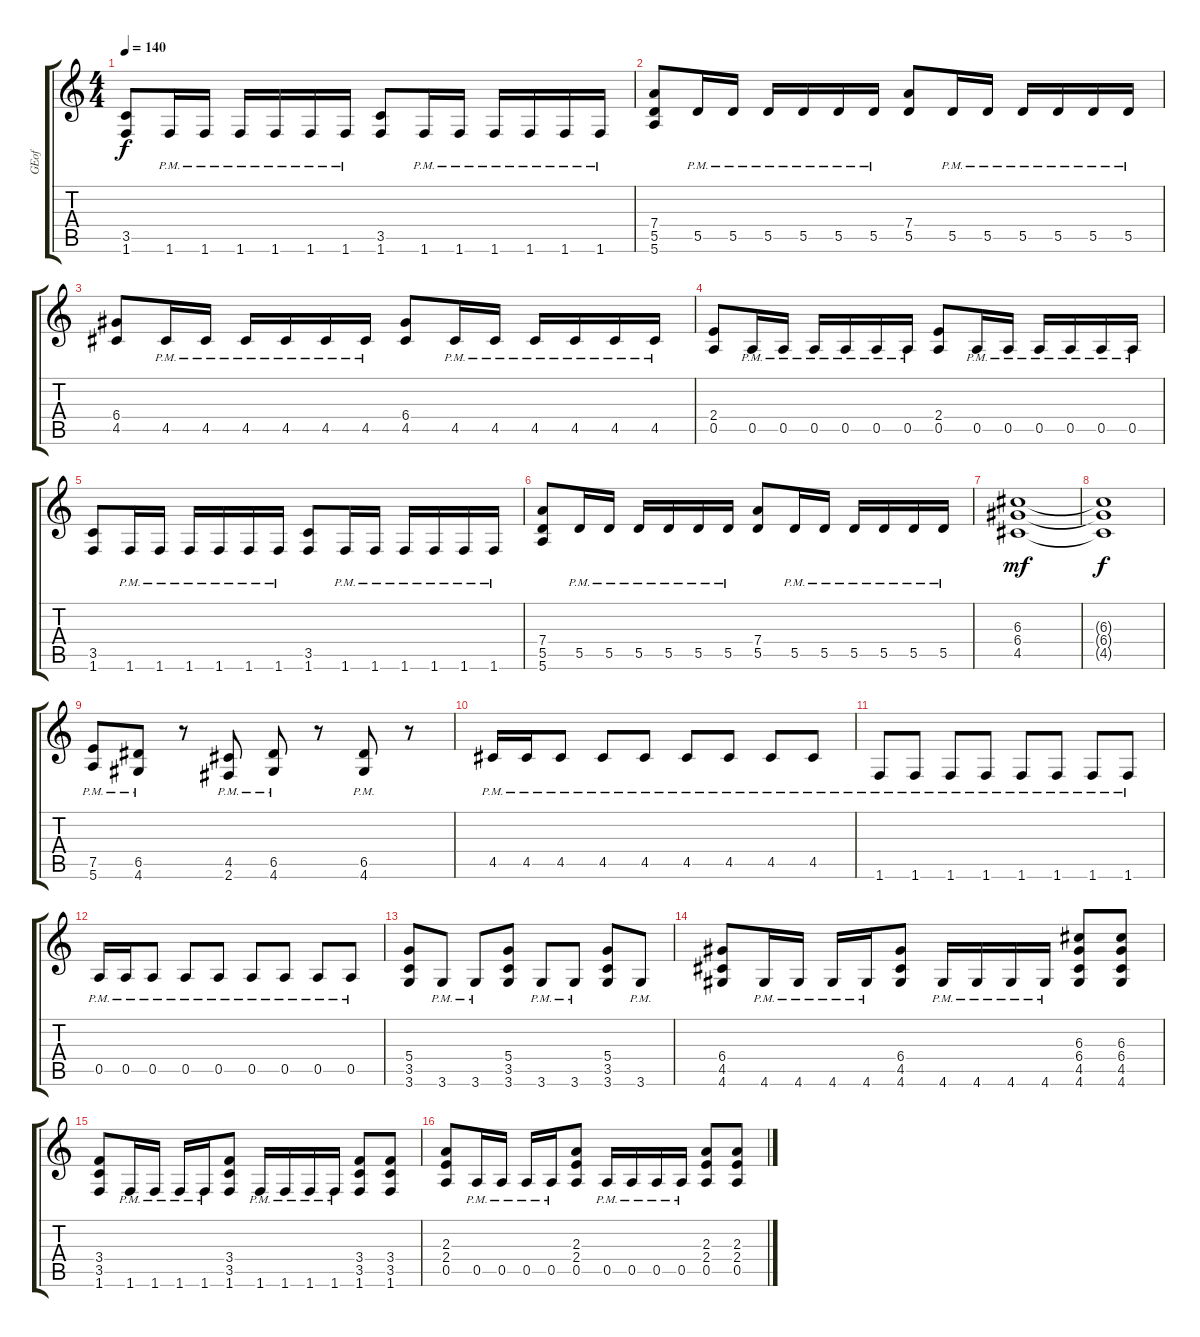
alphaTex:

\track ("GEof" "GEof") {instrument distortionguitar}
\staff {score tabs}
\tuning (E4 B3 G3 D3 A2 E2) {hide}
\ts (4 4)
\tempo 140
\clef g2
\ks c
(3.5 1.6).8{dy f} 1.6{pm}.16 1.6{pm}.16 1.6{pm}.16 1.6{pm}.16 1.6{pm}.16 1.6{pm}.16 (3.5 1.6).8 1.6{pm}.16 1.6{pm}.16 1.6{pm}.16 1.6{pm}.16 1.6{pm}.16 1.6{pm}.16 |
(7.4 5.5 5.6).8 5.5{pm}.16 5.5{pm}.16 5.5{pm}.16 5.5{pm}.16 5.5{pm}.16 5.5{pm}.16 (7.4 5.5).8 5.5{pm}.16 5.5{pm}.16 5.5{pm}.16 5.5{pm}.16 5.5{pm}.16 5.5{pm}.16 |
(6.4 4.5).8 4.5{pm}.16 4.5{pm}.16 4.5{pm}.16 4.5{pm}.16 4.5{pm}.16 4.5{pm}.16 (6.4 4.5).8 4.5{pm}.16 4.5{pm}.16 4.5{pm}.16 4.5{pm}.16 4.5{pm}.16 4.5{pm}.16 |
(2.4 0.5).8 0.5{pm}.16 0.5{pm}.16 0.5{pm}.16 0.5{pm}.16 0.5{pm}.16 0.5{pm}.16 (2.4 0.5).8 0.5{pm}.16 0.5{pm}.16 0.5{pm}.16 0.5{pm}.16 0.5{pm}.16 0.5{pm}.16 |
(3.5 1.6).8 1.6{pm}.16 1.6{pm}.16 1.6{pm}.16 1.6{pm}.16 1.6{pm}.16 1.6{pm}.16 (3.5 1.6).8 1.6{pm}.16 1.6{pm}.16 1.6{pm}.16 1.6{pm}.16 1.6{pm}.16 1.6{pm}.16 |
(7.4 5.5 5.6).8 5.5{pm}.16 5.5{pm}.16 5.5{pm}.16 5.5{pm}.16 5.5{pm}.16 5.5{pm}.16 (7.4 5.5).8 5.5{pm}.16 5.5{pm}.16 5.5{pm}.16 5.5{pm}.16 5.5{pm}.16 5.5{pm}.16 |
(6.3 6.4 4.5).1{dy mf} |
(6.3{t} 6.4{t} 4.5{t}).1{dy f} |
(7.5{pm} 5.6{pm}).8 (6.5{pm} 4.6{pm}).8 r.8 (4.5{pm} 2.6{pm}).8 (6.5{pm} 4.6{pm}).8 r.8 (6.5{pm} 4.6{pm}).8 r.8 |
4.5{pm}.16 4.5{pm}.16 4.5{pm}.8 4.5{pm}.8 4.5{pm}.8 4.5{pm}.8 4.5{pm}.8 4.5{pm}.8 4.5{pm}.8 |
1.6{pm}.8 1.6{pm}.8 1.6{pm}.8 1.6{pm}.8 1.6{pm}.8 1.6{pm}.8 1.6{pm}.8 1.6{pm}.8 |
0.5{pm}.16 0.5{pm}.16 0.5{pm}.8 0.5{pm}.8 0.5{pm}.8 0.5{pm}.8 0.5{pm}.8 0.5{pm}.8 0.5{pm}.8 |
(5.4 3.5 3.6).8 3.6{pm}.8 3.6{pm}.8 (5.4 3.5 3.6).8 3.6{pm}.8 3.6{pm}.8 (5.4 3.5 3.6).8 3.6{pm}.8 |
(6.4 4.5 4.6).8 4.6{pm}.16 4.6{pm}.16 4.6{pm}.16 4.6{pm}.16 (6.4 4.5 4.6).8 4.6{pm}.16 4.6{pm}.16 4.6{pm}.16 4.6{pm}.16 (6.3 6.4 4.5 4.6).8 (6.3 6.4 4.5 4.6).8 |
(3.4 3.5 1.6).8 1.6{pm}.16 1.6{pm}.16 1.6{pm}.16 1.6{pm}.16 (3.4 3.5 1.6).8 1.6{pm}.16 1.6{pm}.16 1.6{pm}.16 1.6{pm}.16 (3.4 3.5 1.6).8 (3.4 3.5 1.6).8 |
(2.3 2.4 0.5).8 0.5{pm}.16 0.5{pm}.16 0.5{pm}.16 0.5{pm}.16 (2.3 2.4 0.5).8 0.5{pm}.16 0.5{pm}.16 0.5{pm}.16 0.5{pm}.16 (2.3 2.4 0.5).8 (2.3 2.4 0.5).8
